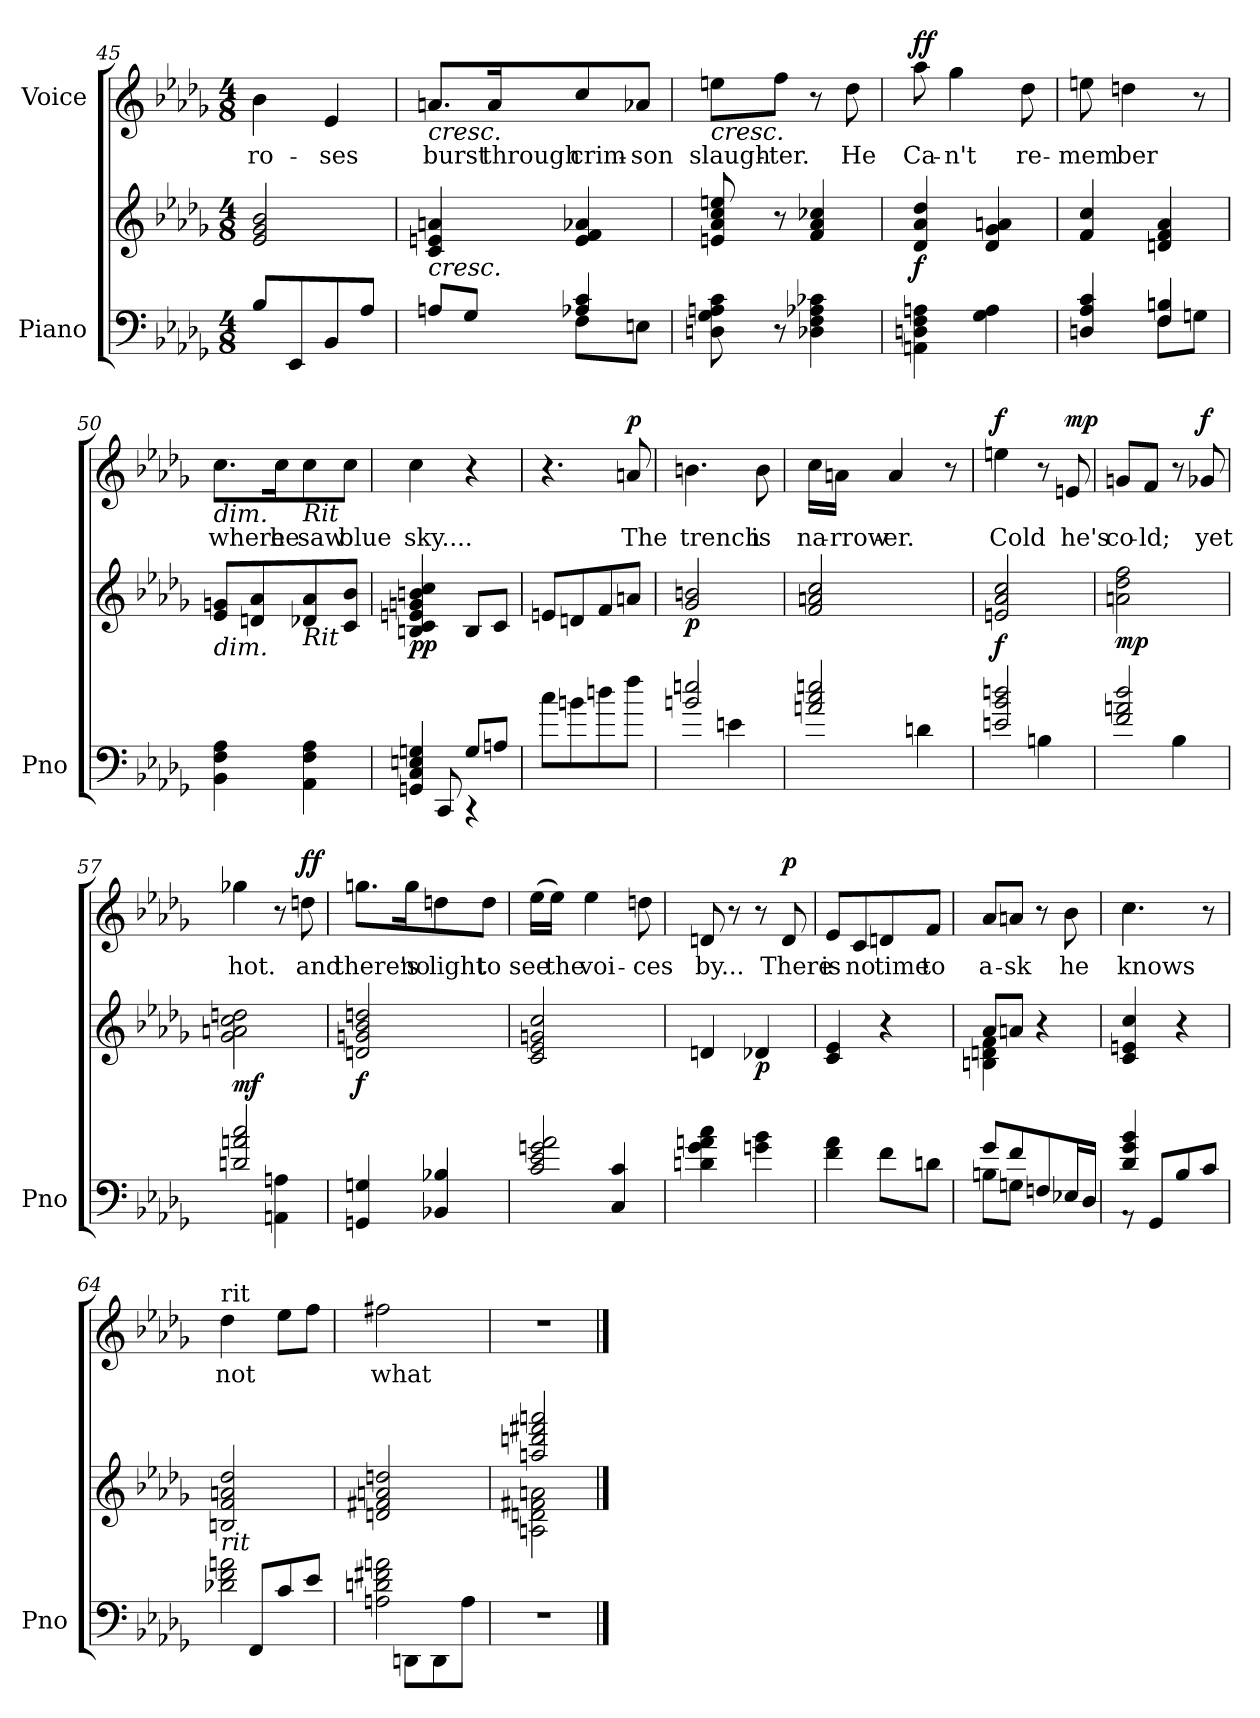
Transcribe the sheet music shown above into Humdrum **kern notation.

**kern	**kern	**dynam	**kern	**text	**dynam
*part2	*part2	*part2	*part1	*part1	*part1
*staff3	*staff2	*staff2/3	*staff1	*staff1	*staff1
*I"Piano	*	*	*I"Voice	*	*
*I'Pno	*	*	*	*	*
*clefF4	*clefG2	*	*clefG2	*	*
*k[b-e-a-d-g-]	*k[b-e-a-d-g-]	*	*k[b-e-a-d-g-]	*	*
*M4/8	*M4/8	*	*M4/8	*	*
=45	=45	=45	=45	=45	=45
!	!	!	!	!LO:LY:b	!
8B-/L	2e-/ 2g-/ 2b-/	.	4b-\	ro-	.
8EE-/	.	.	.	.	.
!	!	!	!	!LO:LY:b	!
8BB-/	.	.	4e-/	-ses	.
8A-/J	.	.	.	.	.
!!LO:LB:g=z
=46	=46	=46	=46	=46	=46
*^	*	*	*	*	*
!	!	!	!	!LO:TX:b:i:t=cresc.	!	!
!	!	!LO:TX:b:i:t=cresc.	!	!	!	!
!	!	!	!	!	!LO:LY:b	!
8An/L	4ryy	4c/ 4en/ 4an/	.	8.an/L	burst	.
8G-/J	.	.	.	.	.	.
!	!	!	!	!	!LO:LY:b	!
.	.	.	.	16a/K	through	.
!	!	!	!	!	!LO:LY:b	!
4A-X/ 4c/	8F\L	4e/ 4f/ 4a-X/	.	8cc/	crim-	.
!	!	!	!	!	!LO:LY:b	!
.	8En\J	.	.	8a-X/J	-son	.
=47	=47	=47	=47	=47	=47	=47
!	!	!	!	!LO:TX:b:i:t=cresc.	!	!
!	!	!	!	!	!LO:LY:b	!
*v	*v	*	*	*	*	*
8Dn\ 8G-\ 8An\ 8c\	8en/ 8a-/ 8cc/ 8een/	.	8een\L	slaugh-	.
!	!	!	!	!LO:LY:b	!
8r	8r	.	8ff\J	-ter.	.
4D-X\ 4F\ 4A-X\ 4c-X\	4f/ 4a-/ 4cc-X/	.	8r	.	.
!	!	!	!	!LO:LY:b	!
.	.	.	8dd-\	He	.
=48	=48	=48	=48	=48	=48
!	!	!LO:DY:b	!	!LO:LY:b	!LO:DY:b
4AAn\ 4Dn\ 4F\ 4An\	4d-/ 4a-/ 4dd-/	f	8aa-\	Ca-	ff
!	!	!	!	!LO:LY:b	!
.	.	.	4gg-\	-n't	.
4G-\ 4A\	4d-/ 4g-/ 4an/	.	.	.	.
!	!	!	!	!LO:LY:b	!
.	.	.	8dd-\	re-	.
=49	=49	=49	=49	=49	=49
*^	*	*	*	*	*
!	!	!	!	!	!LO:LY:b	!
4Dn/ 4A-/ 4c/	4ryy	4f/ 4cc/	.	8een\	-mem	.
!	!	!	!	!	!LO:LY:b	!
.	.	.	.	4ddn\	ber	.
4F/ 4Bn/	8F\L	4dn/ 4f/ 4a-/	.	.	.	.
.	8Gn\J	.	.	8r	.	.
=50	=50	=50	=50	=50	=50	=50
!	!	!	!	!LO:TX:b:i:t=dim.	!	!
!	!	!LO:TX:b:i:t=dim.	!	!	!	!
!	!	!	!	!	!LO:LY:b	!
*v	*v	*	*	*	*	*
4BB-\ 4F\ 4A-\	8e-/ 8gn/L	.	8.cc\L	where	.
.	8dn/ 8a-/	.	.	.	.
!	!	!	!	!LO:LY:b	!
.	.	.	16cc\K	he	.
!	!	!	!LO:TX:b:i:t=Rit	!	!
!	!LO:TX:b:i:t=Rit	!	!	!	!
!	!	!	!	!LO:LY:b	!
4AA-\ 4F\ 4A-\	8d-X/ 8a-/	.	8cc\	saw	.
!	!	!	!	!LO:LY:b	!
.	8c/ 8b-/J	.	8cc\J	blue	.
!!LO:LB:g=z
=51	=51	=51	=51	=51	=51
*^	*	*	*	*	*
!	!	!	!LO:DY:b	!	!LO:LY:b	!
4GGn/ 4C/ 4En/ 4Gn/	8ryy	4Bn/ 4c/ 4en/ 4gn/ 4bn/ 4cc/	pp	4cc\	sky....	.
*8ba	*	*	*	*	*	*
.	8CCC/	.	.	.	.	.
8GG/L	4r	8B/L	.	4r	.	.
8AAn/J	.	8c/J	.	.	.	.
*v	*v	*	*	*	*	*
=52	=52	=52	=52	=52	=52
8c\L	8en/L	.	4.r	.	.
8Bn\	8dn/	.	.	.	.
8dn\	8f/	.	.	.	.
!	!	!	!	!LO:LY:b	!LO:DY:b
8f\J	8an/J	.	8an/	The	p
=53	=53	=53	=53	=53	=53
*^	*	*	*	*	*
!	!	!	!LO:DY:b	!	!LO:LY:b	!
2Bn/ 2en/	4ryy	2g-/ 2bn/	p	4.bn\	trench	.
.	4En\	.	.	.	.	.
!	!	!	!	!	!LO:LY:b	!
.	.	.	.	8b\	is	.
=54	=54	=54	=54	=54	=54	=54
!	!	!	!	!	!LO:LY:b	!
2An/ 2c/ 2en/	4ryy	2f/ 2an/ 2cc/	.	16cc\LL	na-	.
!	!	!	!	!	!LO:LY:b	!
.	.	.	.	16an\JJ	-rrow-	.
!	!	!	!	!	!LO:LY:b	!
.	.	.	.	4a/	-er.	.
.	4Dn\	.	.	.	.	.
.	.	.	.	8r	.	.
=55	=55	=55	=55	=55	=55	=55
!	!	!	!LO:DY:b	!	!LO:LY:b	!LO:DY:b
2En/ 2B-/ 2dn/	4ryy	2en/ 2a-/ 2cc/	f	4een\	Cold	f
.	4BBn\	.	.	8r	.	.
!	!	!	!	!	!LO:LY:b	!LO:DY:b
.	.	.	.	8en/	he's	mp
=56	=56	=56	=56	=56	=56	=56
!	!	!	!LO:DY:b	!	!LO:LY:b	!
2F/ 2An/ 2d-/	4ryy	2an\ 2dd-\ 2ff\	mp	8gn/L	co-	.
!	!	!	!	!	!LO:LY:b	!
.	.	.	.	8f/J	-ld;	.
.	4BB-\	.	.	8r	.	.
!	!	!	!	!	!LO:LY:b	!LO:DY:b
.	.	.	.	8g-X/	yet	f
=57	=57	=57	=57	=57	=57	=57
!	!	!	!LO:DY:b	!	!LO:LY:b	!
2Dn/ 2An/ 2c/	4ryy	2g-\ 2an\ 2cc\ 2ddn\	mf	4gg-X\	hot.	.
.	4AAAn\ 4AAn\	.	.	8r	.	.
!	!	!	!	!	!LO:LY:b	!LO:DY:b
.	.	.	.	8ddn\	and	ff
*v	*v	*	*	*	*	*
!!LO:PB:g=z
=58	=58	=58	=58	=58	=58
!	!	!LO:DY:b	!	!LO:LY:b	!
4GGGn/ 4GGn/	2dn/ 2gn/ 2b-/ 2ddn/	f	8.ggn\L	there's	.
!	!	!	!	!LO:LY:b	!
.	.	.	16gg\K	no	.
!	!	!	!	!LO:LY:b	!
4BBB-X/ 4BB-X/	.	.	8ddn\	light	.
!	!	!	!	!LO:LY:b	!
.	.	.	8dd\J	to	.
=59	=59	=59	=59	=59	=59
*^	*	*	*	*	*
!	!	!	!	!	!LO:LY:b	!
2C/ 2E-/ 2Gn/ 2A-/	4ryy	2c/ 2e-/ 2gn/ 2cc/	.	(>16ee-\LL	see	.
!	!	!	!	!	!LO:LY:b	!
.	.	.	.	16ee-\JJ)	the	.
!	!	!	!	!	!LO:LY:b	!
.	.	.	.	4ee-\	voi-	.
.	4CC/ 4C/	.	.	.	.	.
!	!	!	!	!	!LO:LY:b	!
.	.	.	.	8ddn\	-ces	.
*v	*v	*	*	*	*	*
=60	=60	=60	=60	=60	=60
!	!	!	!	!LO:LY:b	!
4Dn\ 4G-\ 4An\ 4c\	4dn/	.	8dn/	by...	.
.	.	.	8r	.	.
!	!	!LO:DY:b	!	!	!
4Gn\ 4B-\	4d-X/	p	8r	.	.
!	!	!	!	!LO:LY:b	!LO:DY:b
.	.	.	8d/	There	p
=61	=61	=61	=61	=61	=61
!	!	!	!	!LO:LY:b	!
4F\ 4A-\	4c/ 4e-/	.	8e-/L	is	.
!	!	!	!	!LO:LY:b	!
.	.	.	8c/	no	.
!	!	!	!	!LO:LY:b	!
8F\L	4r	.	8dn/	time	.
!	!	!	!	!LO:LY:b	!
8Dn\J	.	.	8f/J	to	.
=62	=62	=62	=62	=62	=62
*^	*^	*	*	*	*
!	!	!	!	!	!	!LO:LY:b	!
8G-/L	8BBn\L	4Bn\ 4dn\ 4f\	8a-/L	.	8a-/L	a-	.
!	!	!	!	!	!	!LO:LY:b	!
8F/	8GGn\J	.	8an/J	.	8an/J	-sk	.
8FFn/	4ryy	4r	4ryy	.	8r	.	.
!	!	!	!	!	!	!LO:LY:b	!
16EE-X/L	.	.	.	.	8b-\	he	.
16DD-/JJ	.	.	.	.	.	.	.
*	*	*v	*v	*	*	*	*
=63	=63	=63	=63	=63	=63	=63
!	!	!	!	!	!LO:LY:b	!
8rAAA	4D-/ 4G-/ 4B-/	4c/ 4en/ 4cc/	.	4.cc\	knows	.
8GGG-/L	.	.	.	.	.	.
8BB-/	4ryy	4r	.	.	.	.
8C/J	.	.	.	8r	.	.
!!LO:LB:g=z
=64	=64	=64	=64	=64	=64	=64
!	!	!	!	!LO:TX:a:t=rit	!	!
!	!	!LO:TX:b:i:t=rit	!	!	!	!
!	!	!	!	!	!LO:LY:b	!
2D-X\ 2F\ 2An\	8ryy	2Bn/ 2f/ 2an/ 2dd-/	.	4dd-\	not	.
.	8FFF/L	.	.	.	.	.
.	8C/	.	.	8ee-\L	.	.
.	8E-/J	.	.	8ff\J	.	.
=65	=65	=65	=65	=65	=65	=65
!	!	!	!	!	!LO:LY:b	!
2AAn\ 2Dn\ 2F#X\ 2An\	8ryy	2dn/ 2f#X/ 2an/ 2ddn/	.	2ff#X\	what	.
.	8DDDn\L	.	.	.	.	.
.	8DDD\	.	.	.	.	.
.	(<8AA\J	.	.	.	.	.
*v	*v	*	*	*	*	*
=66	=66	=66	=66	=66	=66
*X8ba	*	*	*	*	*
*	*^	*	*	*	*
2r	2An\ 2dn\ 2f#X\ 2an\)	2aan/ 2dddn/ 2fff#X/ 2aaan/	.	2r	.	.
*	*v	*v	*	*	*	*
==	==	==	==	==	==
*-	*-	*-	*-	*-	*-
